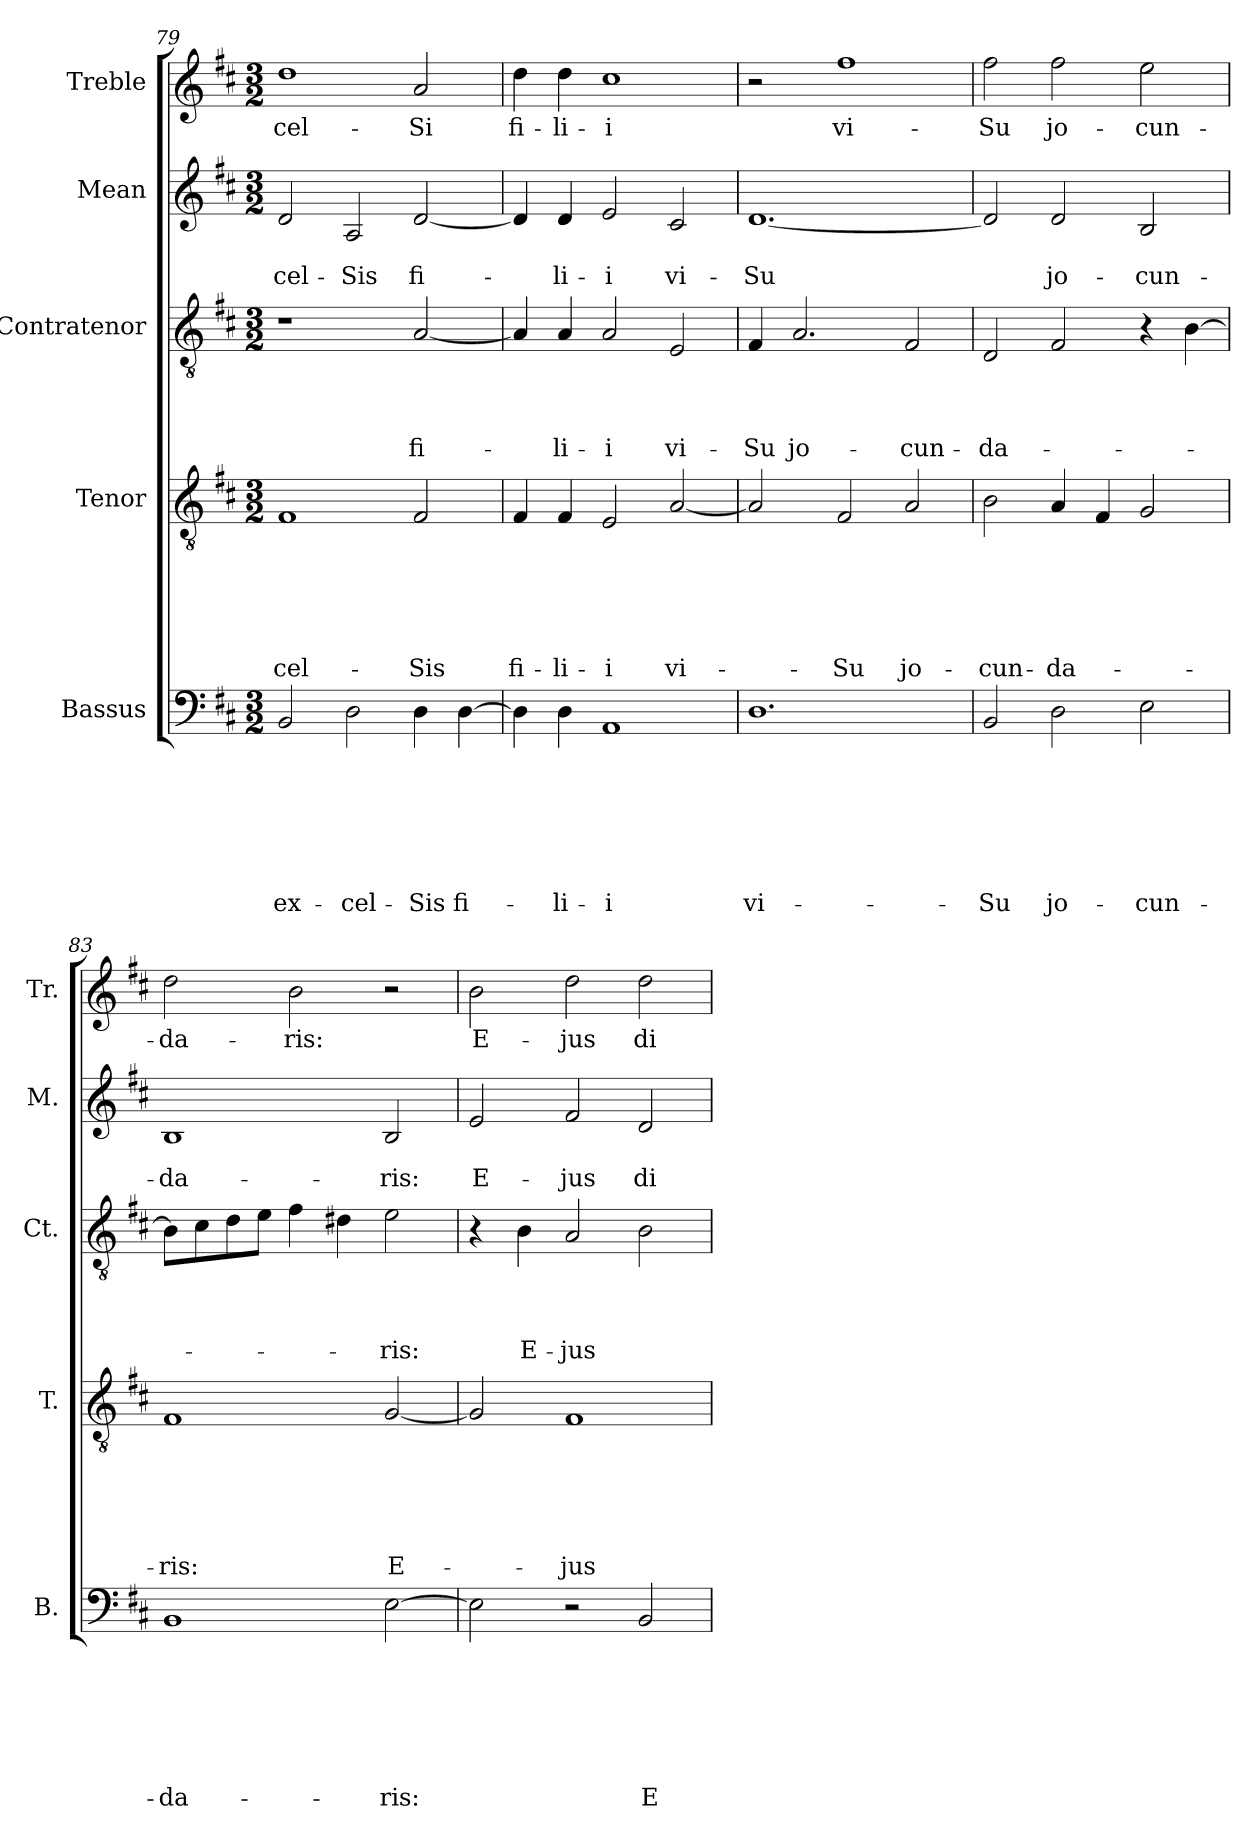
**kern	**text	**text	**text	**text	**text	**text	**text	**kern	**text	**text	**text	**text	**text	**text	**kern	**text	**text	**text	**text	**kern	**text	**text	**kern	**text
*part5	*part5	*part5	*part5	*part5	*part5	*part5	*part5	*part4	*part4	*part4	*part4	*part4	*part4	*part4	*part3	*part3	*part3	*part3	*part3	*part2	*part2	*part2	*part1	*part1
*staff5	*staff5	*staff5	*staff5	*staff5	*staff5	*staff5	*staff5	*staff4	*staff4	*staff4	*staff4	*staff4	*staff4	*staff4	*staff3	*staff3	*staff3	*staff3	*staff3	*staff2	*staff2	*staff2	*staff1	*staff1
*I"Bassus	*	*	*	*	*	*	*	*I"Tenor	*	*	*	*	*	*	*I"Contratenor	*	*	*	*	*I"Mean	*	*	*I"Treble	*
*I'B.	*	*	*	*	*	*	*	*I'T.	*	*	*	*	*	*	*I'Ct.	*	*	*	*	*I'M.	*	*	*I'Tr.	*
*clefF4	*	*	*	*	*	*	*	*clefGv2	*	*	*	*	*	*	*clefGv2	*	*	*	*	*clefG2	*	*	*clefG2	*
*k[f#c#]	*	*	*	*	*	*	*	*k[f#c#]	*	*	*	*	*	*	*k[f#c#]	*	*	*	*	*k[f#c#]	*	*	*k[f#c#]	*
*D:	*	*	*	*	*	*	*	*D:	*	*	*	*	*	*	*D:	*	*	*	*	*D:	*	*	*D:	*
*M3/2	*	*	*	*	*	*	*	*M3/2	*	*	*	*	*	*	*M3/2	*	*	*	*	*M3/2	*	*	*M3/2	*
=79	=79	=79	=79	=79	=79	=79	=79	=79	=79	=79	=79	=79	=79	=79	=79	=79	=79	=79	=79	=79	=79	=79	=79	=79
!	!	!	!	!	!	!	!LO:LY:b	!	!	!	!	!	!	!LO:LY:b	!	!	!	!	!	!	!	!LO:LY:b	!	!LO:LY:b
2BB/	.	.	.	.	.	.	ex-	1F#	.	.	.	.	.	-cel-	1r	.	.	.	.	2d/	.	-cel-	1dd	-cel-
!	!	!	!	!	!	!	!LO:LY:b	!	!	!	!	!	!	!	!	!	!	!	!	!	!	!LO:LY:b	!	!
2D\	.	.	.	.	.	.	-cel-	.	.	.	.	.	.	.	.	.	.	.	.	2A/	.	-Sis	.	.
!	!	!	!	!	!	!	!LO:LY:b	!	!	!	!	!	!	!LO:LY:b	!	!	!	!	!LO:LY:b	!	!	!LO:LY:b	!	!LO:LY:b
4D\	.	.	.	.	.	.	-Sis	2F#/	.	.	.	.	.	-Sis	[<2A/	.	.	.	fi-	[<2d/	.	fi-	2a/	-Si
!	!	!	!	!	!	!	!LO:LY:b	!	!	!	!	!	!	!	!	!	!	!	!	!	!	!	!	!
[>4D\	.	.	.	.	.	.	fi-	.	.	.	.	.	.	.	.	.	.	.	.	.	.	.	.	.
=80	=80	=80	=80	=80	=80	=80	=80	=80	=80	=80	=80	=80	=80	=80	=80	=80	=80	=80	=80	=80	=80	=80	=80	=80
!	!	!	!	!	!	!	!	!	!	!	!	!	!	!LO:LY:b	!	!	!	!	!	!	!	!	!	!LO:LY:b
4D\]	.	.	.	.	.	.	.	4F#/	.	.	.	.	.	fi-	4A/]	.	.	.	.	4d/]	.	.	4dd\	fi-
!	!	!	!	!	!	!	!LO:LY:b	!	!	!	!	!	!	!LO:LY:b	!	!	!	!	!LO:LY:b	!	!	!LO:LY:b	!	!LO:LY:b
4D\	.	.	.	.	.	.	-li-	4F#/	.	.	.	.	.	-li-	4A/	.	.	.	-li-	4d/	.	-li-	4dd\	-li-
!	!	!	!	!	!	!	!LO:LY:b:rj	!	!	!	!	!	!	!LO:LY:b	!	!	!	!	!LO:LY:b	!	!	!LO:LY:b	!	!LO:LY:b:rj
1AA	.	.	.	.	.	.	-i	2E/	.	.	.	.	.	-i	2A/	.	.	.	-i	2e/	.	-i	1cc#	-i
!	!	!	!	!	!	!	!	!	!	!	!	!	!	!LO:LY:b	!	!	!	!	!LO:LY:b	!	!	!LO:LY:b	!	!
.	.	.	.	.	.	.	.	[<2A/	.	.	.	.	.	vi-	2E/	.	.	.	vi-	2c#/	.	vi-	.	.
=81	=81	=81	=81	=81	=81	=81	=81	=81	=81	=81	=81	=81	=81	=81	=81	=81	=81	=81	=81	=81	=81	=81	=81	=81
!	!	!	!	!	!	!	!LO:LY:b	!	!	!	!	!	!	!	!	!	!	!	!LO:LY:b	!	!	!LO:LY:b	!	!
1.D	.	.	.	.	.	.	vi-	2A/]	.	.	.	.	.	.	4F#/	.	.	.	-Su	[<1.d	.	-Su	2r	.
!	!	!	!	!	!	!	!	!	!	!	!	!	!	!	!	!	!	!	!LO:LY:b	!	!	!	!	!
.	.	.	.	.	.	.	.	.	.	.	.	.	.	.	2.A/	.	.	.	jo-	.	.	.	.	.
!	!	!	!	!	!	!	!	!	!	!	!	!	!	!LO:LY:b	!	!	!	!	!	!	!	!	!	!LO:LY:b
.	.	.	.	.	.	.	.	2F#/	.	.	.	.	.	-Su	.	.	.	.	.	.	.	.	1ff#	vi-
!	!	!	!	!	!	!	!	!	!	!	!	!	!	!LO:LY:b	!	!	!	!	!LO:LY:b	!	!	!	!	!
.	.	.	.	.	.	.	.	2A/	.	.	.	.	.	jo-	2F#/	.	.	.	-cun-	.	.	.	.	.
=82	=82	=82	=82	=82	=82	=82	=82	=82	=82	=82	=82	=82	=82	=82	=82	=82	=82	=82	=82	=82	=82	=82	=82	=82
!	!	!	!	!	!	!	!LO:LY:b	!	!	!	!	!	!	!LO:LY:b	!	!	!	!	!LO:LY:b	!	!	!	!	!LO:LY:b
2BB/	.	.	.	.	.	.	-Su	2B\	.	.	.	.	.	-cun-	2D/	.	.	.	-da-	2d/]	.	.	2ff#\	-Su
!	!	!	!	!	!	!	!LO:LY:b	!	!	!	!	!	!	!LO:LY:b	!	!	!	!	!	!	!	!LO:LY:b	!	!LO:LY:b
2D\	.	.	.	.	.	.	jo-	4A/	.	.	.	.	.	-da-	2F#/	.	.	.	.	2d/	.	jo-	2ff#\	jo-
.	.	.	.	.	.	.	.	4F#/	.	.	.	.	.	.	.	.	.	.	.	.	.	.	.	.
!	!	!	!	!	!	!	!LO:LY:b	!	!	!	!	!	!	!	!	!	!	!	!	!	!	!LO:LY:b	!	!LO:LY:b
2E\	.	.	.	.	.	.	-cun-	2G/	.	.	.	.	.	.	4r	.	.	.	.	2B/	.	-cun-	2ee\	-cun-
.	.	.	.	.	.	.	.	.	.	.	.	.	.	.	[>4B\	.	.	.	.	.	.	.	.	.
!!LO:PB:g=z
=83	=83	=83	=83	=83	=83	=83	=83	=83	=83	=83	=83	=83	=83	=83	=83	=83	=83	=83	=83	=83	=83	=83	=83	=83
!	!	!	!	!	!	!	!LO:LY:b	!	!	!	!	!	!	!LO:LY:b	!	!	!	!	!	!	!	!LO:LY:b	!	!LO:LY:b
1BB	.	.	.	.	.	.	-da-	1F#	.	.	.	.	.	-ris:	8B\L]	.	.	.	.	1B	.	-da-	2dd\	-da-
.	.	.	.	.	.	.	.	.	.	.	.	.	.	.	8c#\	.	.	.	.	.	.	.	.	.
.	.	.	.	.	.	.	.	.	.	.	.	.	.	.	8d\	.	.	.	.	.	.	.	.	.
.	.	.	.	.	.	.	.	.	.	.	.	.	.	.	8e\J	.	.	.	.	.	.	.	.	.
!	!	!	!	!	!	!	!	!	!	!	!	!	!	!	!	!	!	!	!	!	!	!	!	!LO:LY:b
.	.	.	.	.	.	.	.	.	.	.	.	.	.	.	4f#\	.	.	.	.	.	.	.	2b\	-ris:
.	.	.	.	.	.	.	.	.	.	.	.	.	.	.	4d#\	.	.	.	.	.	.	.	.	.
!	!	!	!	!	!	!	!LO:LY:b	!	!	!	!	!	!	!LO:LY:b	!	!	!	!	!LO:LY:b	!	!	!LO:LY:b	!	!
[>2E\	.	.	.	.	.	.	-ris:	[<2G/	.	.	.	.	.	E-	2e\	.	.	.	-ris:	2B/	.	-ris:	2r	.
=84	=84	=84	=84	=84	=84	=84	=84	=84	=84	=84	=84	=84	=84	=84	=84	=84	=84	=84	=84	=84	=84	=84	=84	=84
!	!	!	!	!	!	!	!	!	!	!	!	!	!	!	!	!	!	!	!	!	!	!LO:LY:b	!	!LO:LY:b
2E\]	.	.	.	.	.	.	.	2G/]	.	.	.	.	.	.	4r	.	.	.	.	2e/	.	E-	2b\	E-
!	!	!	!	!	!	!	!	!	!	!	!	!	!	!	!	!	!	!	!LO:LY:b	!	!	!	!	!
.	.	.	.	.	.	.	.	.	.	.	.	.	.	.	4B\	.	.	.	E-	.	.	.	.	.
!	!	!	!	!	!	!	!	!	!	!	!	!	!	!LO:LY:b	!	!	!	!	!LO:LY:b	!	!	!LO:LY:b	!	!LO:LY:b
2r	.	.	.	.	.	.	.	1F#	.	.	.	.	.	-jus	2A/	.	.	.	-jus	2f#/	.	-jus	2dd\	-jus
!	!	!	!	!	!	!	!LO:LY:b	!	!	!	!	!	!	!	!	!	!	!	!	!	!	!LO:LY:b	!	!LO:LY:b
2BB/	.	.	.	.	.	.	E-	.	.	.	.	.	.	.	2B\	.	.	.	.	2d/	.	di-	2dd\	di-
=	=	=	=	=	=	=	=	=	=	=	=	=	=	=	=	=	=	=	=	=	=	=	=	=
*-	*-	*-	*-	*-	*-	*-	*-	*-	*-	*-	*-	*-	*-	*-	*-	*-	*-	*-	*-	*-	*-	*-	*-	*-
